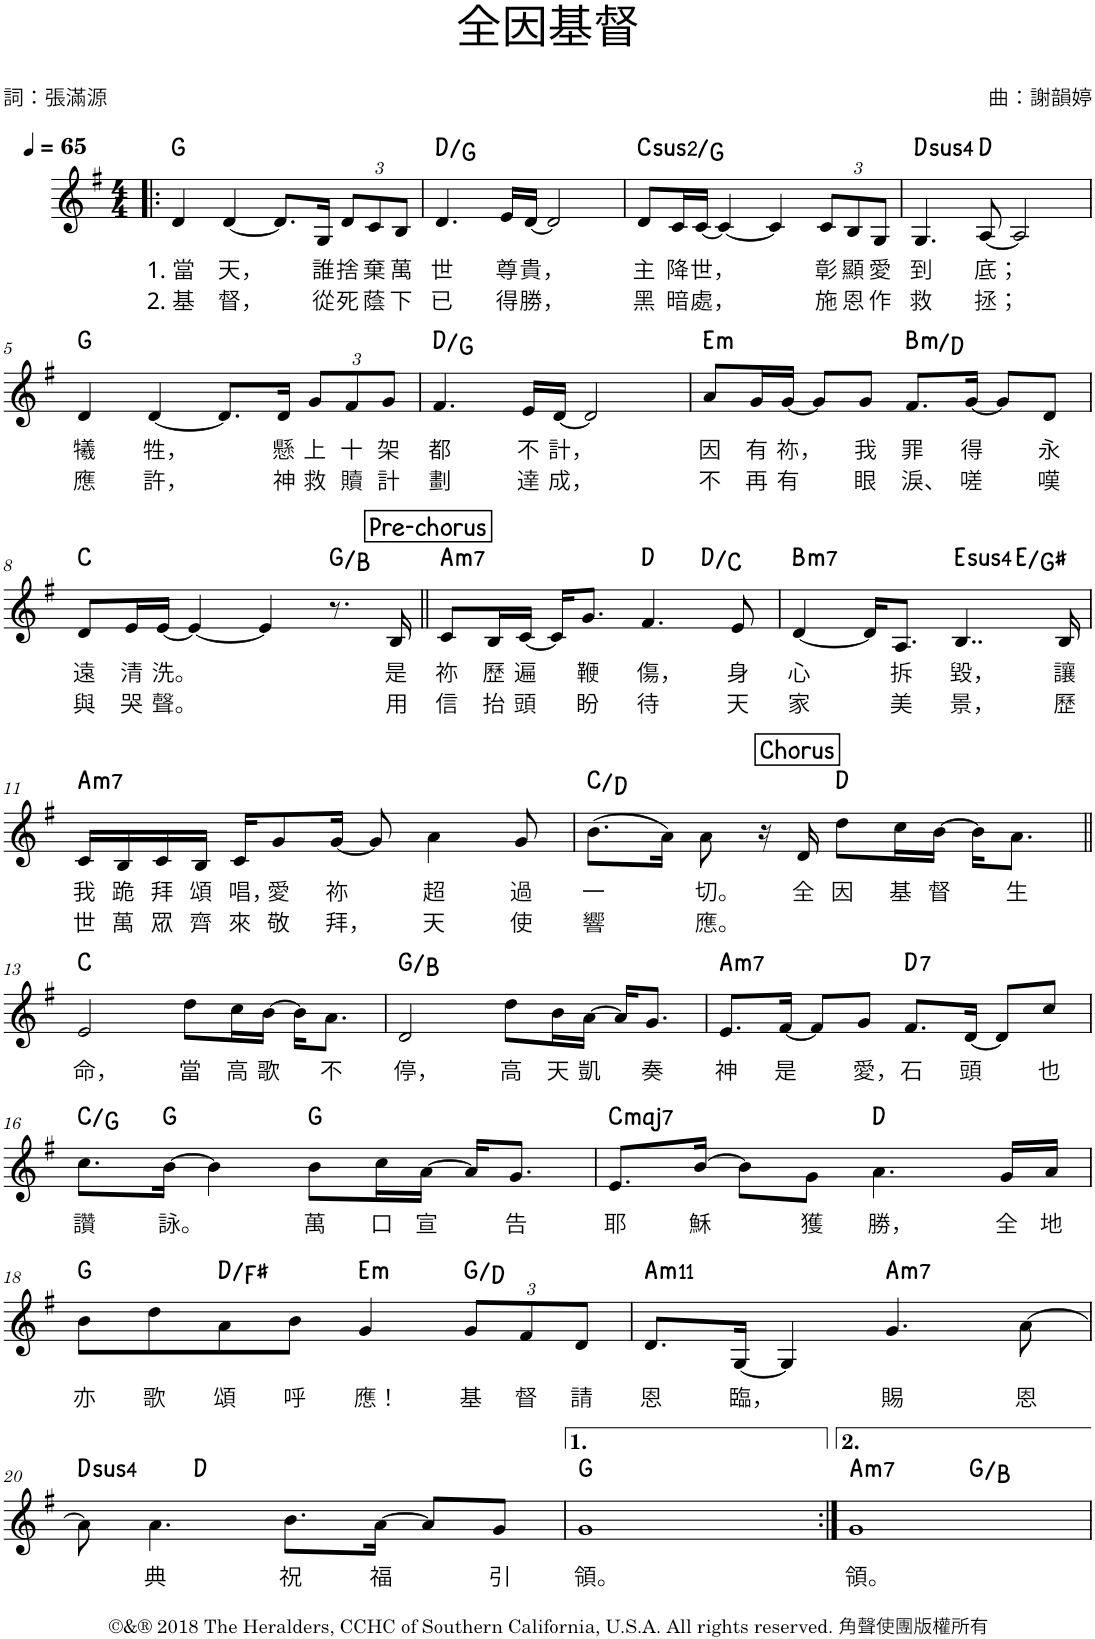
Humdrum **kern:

**kern	**text	**text	**harte
*part1	*part1	*part1	*part1
*staff1	*staff1	*staff1	*
*I"Piano	*	*	*
*I'Pno.	*	*	*
*clefG2	*	*	*
*k[f#]	*	*	*
*M4/4	*	*	*
*MM65	*	*	*
=1!|:	=1!|:	=1!|:	=1!|:
!	!LO:LY:b	!LO:LY:b	!
4d/	1. 當	2. 基	G:maj
!	!LO:LY:b	!LO:LY:b	!
[<4d/	天，	督，	.
8.d/L]	.	.	.
!	!LO:LY:b	!LO:LY:b	!
16G/Jk	誰	從	.
*Xbrackettup	*	*	*
!	!LO:LY:b	!LO:LY:b	!
12d/L	捨	死	.
!	!LO:LY:b	!LO:LY:b	!
12c/	棄	蔭	.
!	!LO:LY:b	!LO:LY:b	!
12B/J	萬	下	.
=2	=2	=2	=2
!	!LO:LY:b	!LO:LY:b	!
4.d/	世	已	D:maj/4
!	!LO:LY:b	!LO:LY:b	!
16e/LL	尊	得	.
!	!LO:LY:b	!LO:LY:b	!
[<16d/JJ	貴，	勝，	.
2d/]	.	.	.
=3	=3	=3	=3
!	!LO:LY:b	!LO:LY:b	!LO:H:kt=2
8d/L	主	黑	C:(1,2,5)/5
!	!LO:LY:b	!LO:LY:b	!
16c/L	降	暗	.
!	!LO:LY:b	!LO:LY:b	!
[<16c/JJ	世，	處，	.
4c/_	.	.	.
4c/]	.	.	.
!	!LO:LY:b	!LO:LY:b	!
12c/L	彰	施	.
!	!LO:LY:b	!LO:LY:b	!
12B/	顯	恩	.
!	!LO:LY:b	!LO:LY:b	!
12G/J	愛	作	.
=4	=4	=4	=4
!	!LO:LY:b	!LO:LY:b	!LO:H:kt=4
4.G/	到	救	D:sus4
!	!LO:LY:b	!LO:LY:b	!
[<8A/	底；	拯；	D:maj
2A/]	.	.	.
!!LO:LB:g=z
=5	=5	=5	=5
!	!LO:LY:b	!LO:LY:b	!
4d/	犧	應	G:maj
!	!LO:LY:b	!LO:LY:b	!
[<4d/	牲，	許，	.
8.d/L]	.	.	.
!	!LO:LY:b	!LO:LY:b	!
16d/Jk	懸	神	.
!	!LO:LY:b	!LO:LY:b	!
12g/L	上	救	.
!	!LO:LY:b	!LO:LY:b	!
12f#/	十	贖	.
!	!LO:LY:b	!LO:LY:b	!
12g/J	架	計	.
=6	=6	=6	=6
!	!LO:LY:b	!LO:LY:b	!
4.f#/	都	劃	D:maj/4
!	!LO:LY:b	!LO:LY:b	!
16e/LL	不	達	.
!	!LO:LY:b	!LO:LY:b	!
[<16d/JJ	計，	成，	.
2d/]	.	.	.
=7	=7	=7	=7
!	!LO:LY:b	!LO:LY:b	!LO:H:kt=m
8a/L	因	不	E:min
!	!LO:LY:b	!LO:LY:b	!
16g/L	有	再	.
!	!LO:LY:b	!LO:LY:b	!
[<16g/JJ	祢，	有	.
8g/L]	.	.	.
!	!LO:LY:b	!LO:LY:b	!
8g/J	我	眼	.
!	!LO:LY:b	!LO:LY:b	!LO:H:kt=m
8.f#/L	罪	淚、	B:min/b3
!	!LO:LY:b	!LO:LY:b	!
[<16g/Jk	得	嗟	.
8g/L]	.	.	.
!	!LO:LY:b	!LO:LY:b	!
8d/J	永	嘆	.
!!LO:LB:g=z
=8	=8	=8	=8
!	!LO:LY:b	!LO:LY:b	!
8d/L	遠	與	C:maj
!	!LO:LY:b	!LO:LY:b	!
16e/L	清	哭	.
!	!LO:LY:b	!LO:LY:b	!
[<16e/JJ	洗。	聲。	.
4e/_	.	.	.
4e/]	.	.	.
8.r	.	.	G:maj/3
!	!LO:LY:b	!LO:LY:b	!
16B/	是	用	.
!!LO:REH:place=s1:a:B:cj:fs=14:t=Pre-chorus
=9||	=9||	=9||	=9||
!	!LO:LY:b	!LO:LY:b	!LO:H:kt=m7
*^	*	*	*
8c/L	2.ryy	祢	信	A:min7
!	!	!LO:LY:b	!LO:LY:b	!
16B/L	.	歷	抬	.
!	!	!LO:LY:b	!LO:LY:b	!
[<16c/JJ	.	遍	頭	.
16c/KL]	.	.	.	.
!	!	!LO:LY:b	!LO:LY:b	!
8.g/J	.	鞭	盼	.
!	!	!LO:LY:b	!LO:LY:b	!
4.f#/	.	傷，	待	D:maj
.	4ryy	.	.	D:maj/b7
!	!	!LO:LY:b	!LO:LY:b	!
8e/	.	身	天	.
=10	=10	=10	=10	=10
!	!	!LO:LY:b	!LO:LY:b	!LO:H:kt=m7
[<4d/	2.ryy	心	家	B:min7
16d/KL]	.	.	.	.
!	!	!LO:LY:b	!LO:LY:b	!
8.A/J	.	拆	美	.
!	!	!LO:LY:b	!LO:LY:b	!LO:H:kt=4
4..B/	.	毀，	景，	E:sus4
.	4ryy	.	.	E:maj/3
!	!	!LO:LY:b	!LO:LY:b	!
16B/	.	讓	歷	.
!!LO:LB:g=z	!!
=11	=11	=11	=11	=11
!	!	!LO:LY:b	!LO:LY:b	!LO:H:kt=m7
*v	*v	*	*	*
16c/LL	我	世	A:min7
!	!LO:LY:b	!LO:LY:b	!
16B/	跪	萬	.
!	!LO:LY:b	!LO:LY:b	!
16c/	拜	眾	.
!	!LO:LY:b	!LO:LY:b	!
16B/JJ	頌	齊	.
!	!LO:LY:b	!LO:LY:b	!
16c/KL	唱，	來	.
!	!LO:LY:b	!LO:LY:b	!
8g/	愛	敬	.
!	!LO:LY:b	!LO:LY:b	!
[<16g/Jk	祢	拜，	.
8g/]	.	.	.
!	!LO:LY:b	!LO:LY:b	!
4a\	超	天	.
!	!LO:LY:b	!LO:LY:b	!
8g/	過	使	.
!!LO:REH:place=s1:a:B:cj:fs=14:t=Chorus:qo=1.75
=12	=12	=12	=12
!	!LO:LY:b	!LO:LY:b	!
(8.b\L	一	響	C:maj/2
16a\Jk)	.	.	.
!	!LO:LY:b	!LO:LY:b	!
8a\	切。	應。	.
16r	.	.	.
!	!LO:LY:b	!	!
16d/	全	.	.
!	!LO:LY:b	!	!
8dd\L	因	.	D:maj
!	!LO:LY:b	!	!
16cc\L	基	.	.
!	!LO:LY:b	!	!
[>16b\JJ	督	.	.
16b\KL]	.	.	.
!	!LO:LY:b	!	!
8.a\J	生	.	.
!!LO:LB:g=z
=13||	=13||	=13||	=13||
!	!LO:LY:b	!	!
2e/	命，	.	C:maj
!	!LO:LY:b	!	!
8dd\L	當	.	.
!	!LO:LY:b	!	!
16cc\L	高	.	.
!	!LO:LY:b	!	!
[>16b\JJ	歌	.	.
16b\KL]	.	.	.
!	!LO:LY:b	!	!
8.a\J	不	.	.
=14	=14	=14	=14
!	!LO:LY:b	!	!
2d/	停，	.	G:maj/3
!	!LO:LY:b	!	!
8dd\L	高	.	.
!	!LO:LY:b	!	!
16b\L	天	.	.
!	!LO:LY:b	!	!
[>16a\JJ	凱	.	.
16a/KL]	.	.	.
!	!LO:LY:b	!	!
8.g/J	奏	.	.
=15	=15	=15	=15
!	!LO:LY:b	!	!LO:H:kt=m7
8.e/L	神	.	A:min7
!	!LO:LY:b	!	!
[<16f#/Jk	是	.	.
8f#/L]	.	.	.
!	!LO:LY:b	!	!
8g/J	愛，	.	.
!	!LO:LY:b	!	!LO:H:kt=7
8.f#/L	石	.	D:7
!	!LO:LY:b	!	!
[<16d/Jk	頭	.	.
8d/L]	.	.	.
!	!LO:LY:b	!	!
8cc/J	也	.	.
!!LO:LB:g=z
=16	=16	=16	=16
!	!LO:LY:b	!	!
8.cc\L	讚	.	C:maj/5
!	!LO:LY:b	!	!
[>16b\Jk	詠。	.	G:maj
4b\]	.	.	.
!	!LO:LY:b	!	!
8b\L	萬	.	G:maj
!	!LO:LY:b	!	!
16cc\L	口	.	.
!	!LO:LY:b	!	!
[>16a\JJ	宣	.	.
16a/KL]	.	.	.
!	!LO:LY:b	!	!
8.g/J	告	.	.
=17	=17	=17	=17
!	!LO:LY:b	!	!LO:H:kt=maj7
8.e/L	耶	.	C:maj7
!	!LO:LY:b	!	!
[>16b/Jk	穌	.	.
8b\L]	.	.	.
!	!LO:LY:b	!	!
8g\J	獲	.	.
!	!LO:LY:b	!	!
4.a\	勝，	.	D:maj
!	!LO:LY:b	!	!
16g/LL	全	.	.
!	!LO:LY:b	!	!
16a/JJ	地	.	.
!!LO:LB:g=z
=18	=18	=18	=18
!	!LO:LY:b	!	!
8b\L	亦	.	G:maj
!	!LO:LY:b	!	!
8dd\	歌	.	.
!	!LO:LY:b	!	!
8a\	頌	.	D:maj/3
!	!LO:LY:b	!	!
8b\J	呼	.	.
!	!LO:LY:b	!	!LO:H:kt=m
4g/	應！	.	E:min
!	!LO:LY:b	!	!
12g/L	基	.	G:maj/5
!	!LO:LY:b	!	!
12f#/	督	.	.
!	!LO:LY:b	!	!
12d/J	請	.	.
=19	=19	=19	=19
!	!LO:LY:b	!	!LO:H:kt=m11
8.d/L	恩	.	A:min9(11)
!	!LO:LY:b	!	!
[<16G/Jk	臨，	.	.
4G/]	.	.	.
!	!LO:LY:b	!	!LO:H:kt=m7
4.g/	賜	.	A:min7
!	!LO:LY:b	!	!
[8a\	恩	.	.
!!LO:LB:g=z
=20	=20	=20	=20
!	!	!	!LO:H:kt=4
*^	*	*	*
8a\]	4ryy	.	.	D:sus4
!	!	!LO:LY:b	!	!
4.a\	.	典	.	.
.	2.ryy	.	.	D:maj
!	!	!LO:LY:b	!	!
8.b\L	.	祝	.	.
!	!	!LO:LY:b	!	!
[>16a\Jk	.	福	.	.
8a/L]	.	.	.	.
!	!	!LO:LY:b	!	!
8g/J	.	引	.	.
=21	=21	=21	=21	=21
!	!	!LO:LY:b	!	!
*v	*v	*	*	*
1g	領。	.	G:maj
=22:|!	=22:|!	=22:|!	=22:|!
!	!LO:LY:b	!	!LO:H:kt=m7
*^	*	*	*
1g	2ryy	領。	.	A:min7
.	2ryy	.	.	G:maj/3
*v	*v	*	*	*
=	=	=	=
*-	*-	*-	*-
